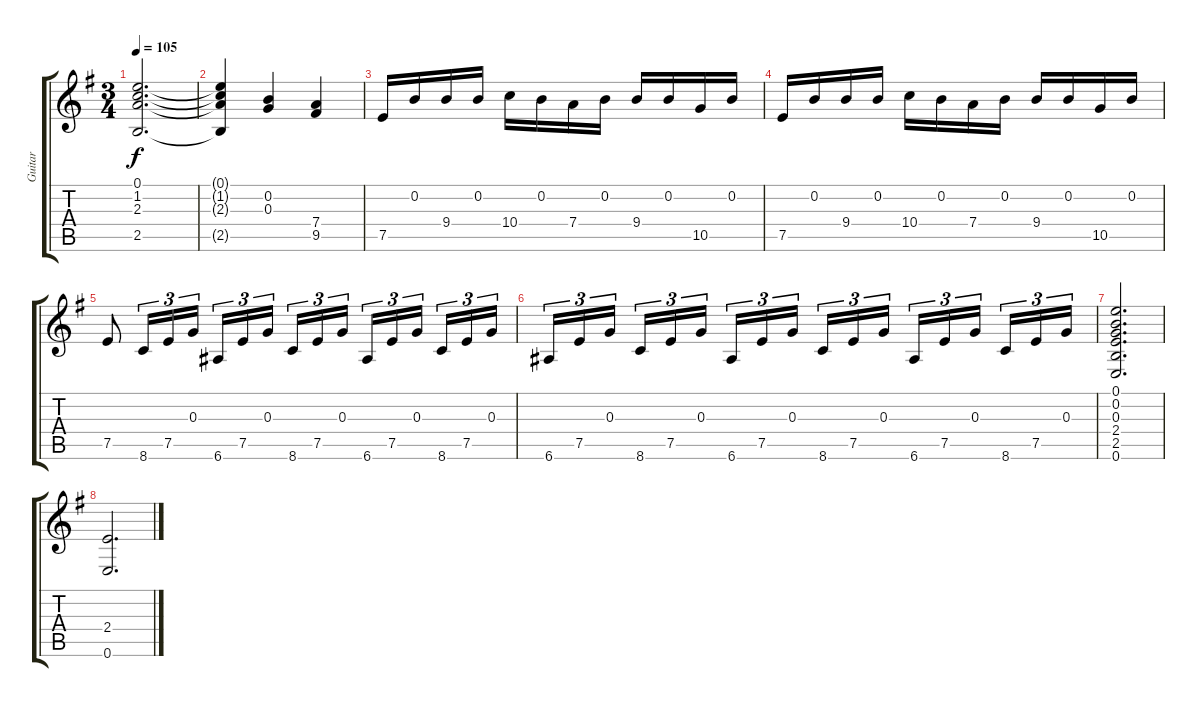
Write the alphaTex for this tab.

\track ("Guitar" "Guitar") {instrument acousticguitarnylon}
\staff {score tabs}
\tuning (E4 B3 G3 D3 A2 E2) {hide}
\ts (3 4)
\tempo 105
\clef g2
\ks g
(0.1 1.2 2.3 2.5).2{d dy f} |
(0.1{t} 1.2{t} 2.3{t} 2.5{t}).4 (0.2 0.3).4 (7.4 9.5).4 |
7.5.16 0.2.16 9.4.16 0.2.16 10.4.16 0.2.16 7.4.16 0.2.16 9.4.16 0.2.16 10.5.16 0.2.16 |
7.5.16 0.2.16 9.4.16 0.2.16 10.4.16 0.2.16 7.4.16 0.2.16 9.4.16 0.2.16 10.5.16 0.2.16 |
7.5.8 8.6.16{tu (3 2)} 7.5.16{tu (3 2)} 0.3.16{tu (3 2)} 6.6.16{tu (3 2)} 7.5.16{tu (3 2)} 0.3.16{tu (3 2) beam splitsecondary} 8.6.16{tu (3 2)} 7.5.16{tu (3 2)} 0.3.16{tu (3 2)} 6.6.16{tu (3 2)} 7.5.16{tu (3 2)} 0.3.16{tu (3 2) beam splitsecondary} 8.6.16{tu (3 2)} 7.5.16{tu (3 2)} 0.3.16{tu (3 2)} |
6.6.16{tu (3 2)} 7.5.16{tu (3 2)} 0.3.16{tu (3 2) beam splitsecondary} 8.6.16{tu (3 2)} 7.5.16{tu (3 2)} 0.3.16{tu (3 2)} 6.6.16{tu (3 2)} 7.5.16{tu (3 2)} 0.3.16{tu (3 2) beam splitsecondary} 8.6.16{tu (3 2)} 7.5.16{tu (3 2)} 0.3.16{tu (3 2)} 6.6.16{tu (3 2)} 7.5.16{tu (3 2)} 0.3.16{tu (3 2) beam splitsecondary} 8.6.16{tu (3 2)} 7.5.16{tu (3 2)} 0.3.16{tu (3 2)} |
(0.1 0.2 0.3 2.4 2.5 0.6).2{d} |
(2.4 0.6).2{d}
